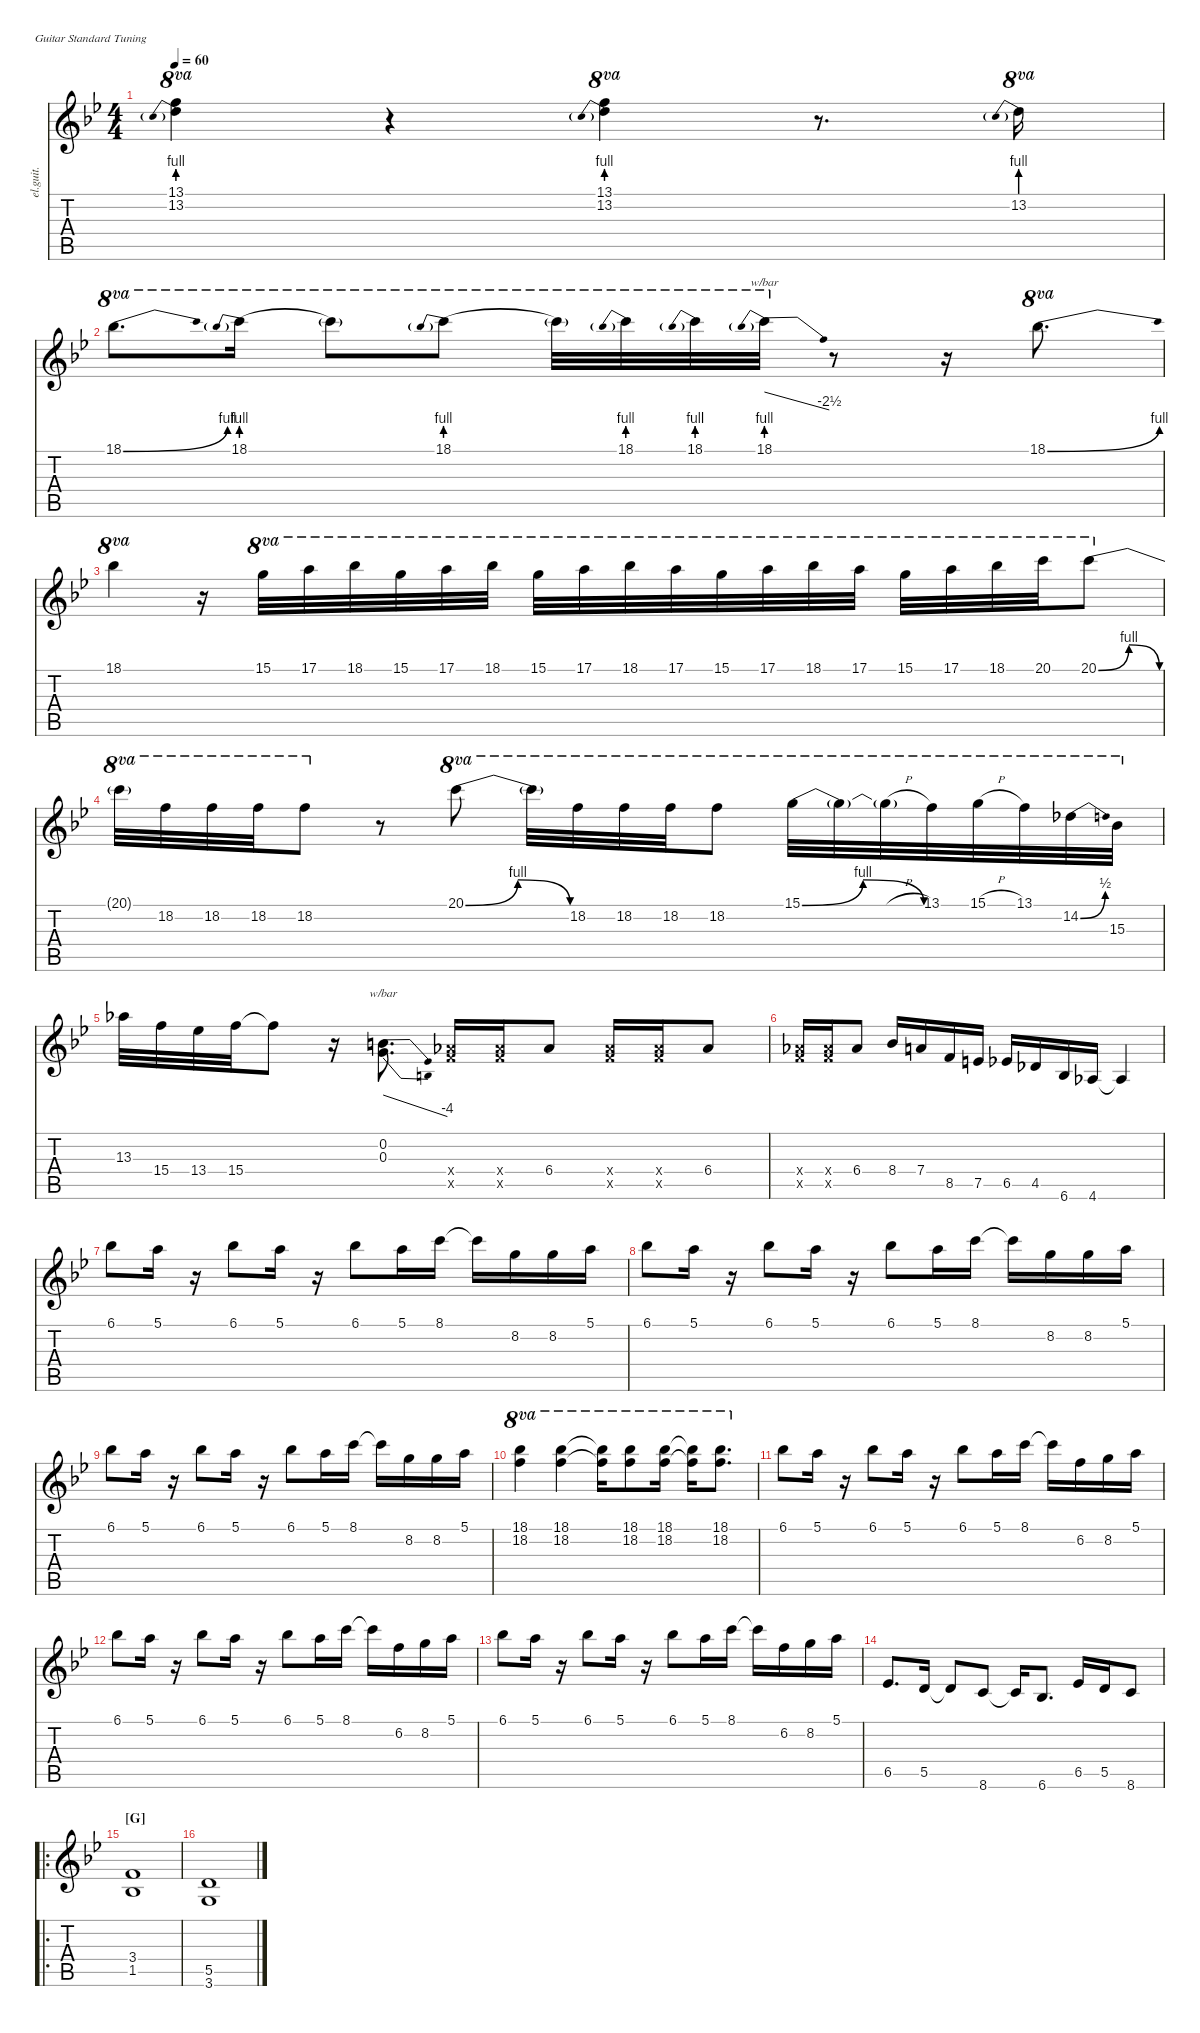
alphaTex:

\defaultSystemsLayout 4
\hideDynamics
\bracketExtendMode nobrackets
\otherSystemsTrackNameOrientation horizontal
\track ("Clean Guitar" "el.guit.") {defaultSystemsLayout 4 mute instrument electricguitarclean}
\staff {score tabs}
\tuning (E4 B3 G3 D3 A2 E2)
\ts (4 4)
\tempo 60
\clef g2
\ks bb
(13.2{be (prebend 0 4 60 4)} 13.1{acc forcenatural}).4{ot 8va dy mf beam Down} r.4{beam Down} (13.2{be (prebend 0 4 60 4)} 13.1{acc forcenatural}).4{ot 8va beam Down} r.8{d beam Down} 13.2{be (prebend 0 4 60 4)}.16{ot 8va beam Down} |
18.1{be (bend 0 0 15 4) acc b}.8{d ot 8va beam Down} 18.1{be (prebend 0 4 60 4)}.16{ot 8va beam Down} 18.1{t}.8{ot 8va beam Down} 18.1{be (prebend 0 4 60 4)}.8{ot 8va beam Down} 18.1{t}.32{ot 8va beam Down} 18.1{be (prebend 0 4 60 4)}.32{ot 8va beam Down} 18.1{be (prebend 0 4 60 4)}.32{ot 8va beam Down} 18.1{be (prebend 0 4 60 4)}.32{tbe (dive default 28.799999999999997 0 59.4 -10) ot 8va beam Down} r.8{beam Down} r.16{beam Down} 18.1{be (bend 0 0 15 4) acc b}.8{d ot 8va beam Down} |
18.1{acc b}.4{ot 8va beam Down} r.16{beam Down} 15.1{acc forcenatural}.32{ot 8va beam Down} 17.1{acc forcenatural}.32{ot 8va beam Down} 18.1{acc b}.32{ot 8va beam Down} 15.1{acc forcenatural}.32{ot 8va beam Down} 17.1{acc forcenatural}.32{ot 8va beam Down} 18.1{acc b}.32{ot 8va beam Down} 15.1{acc forcenatural}.32{ot 8va beam Down} 17.1{acc forcenatural}.32{ot 8va beam Down} 18.1{acc b}.32{ot 8va beam Down} 17.1{acc forcenatural}.32{ot 8va beam Down} 15.1{acc forcenatural}.32{ot 8va beam Down} 17.1{acc forcenatural}.32{ot 8va beam Down} 18.1{acc b}.32{ot 8va beam Down} 17.1{acc forcenatural}.32{ot 8va beam Down} 15.1{acc forcenatural}.32{ot 8va beam Down} 17.1{acc forcenatural}.32{ot 8va beam Down} 18.1{acc b}.32{ot 8va beam Down} 20.1{acc forcenatural}.32{ot 8va beam Down} 20.1{be (bendrelease 0 0 10.2 4 36.6 4 45.6 0) acc forcenatural}.8{ot 8va beam Down} |
20.1{t acc forcenatural}.32{ot 8va beam Down} 18.2{acc forcenatural}.32{ot 8va beam Down} 18.2{acc forcenatural}.32{ot 8va beam Down} 18.2{acc forcenatural}.32{ot 8va beam Down} 18.2{acc forcenatural}.8{ot 8va beam Down} r.8{beam Down} 20.1{be (bendrelease 0 0 10.2 4 41.4 4 49.199999999999996 0) acc forcenatural}.8{ot 8va beam Down} 20.1{t acc forcenatural}.32{ot 8va beam Down} 18.2{acc forcenatural}.32{ot 8va beam Down} 18.2{acc forcenatural}.32{ot 8va beam Down} 18.2{acc forcenatural}.32{ot 8va beam Down} 18.2{acc forcenatural}.8{ot 8va beam Down} 15.1{be (bendrelease 15.6 0 26.4 4 43.199999999999996 4 59.4 0) acc forcenatural}.32{ot 8va beam Down} 15.1{t acc forcenatural}.32{ot 8va beam Down} 15.1{h t acc forcenatural}.32{ot 8va beam Down} 13.1{acc forcenatural}.32{ot 8va beam Down} 15.1{h acc forcenatural}.32{ot 8va beam Down} 13.1{acc forcenatural}.32{ot 8va beam Down} 14.2{be (bend 0 0 28.799999999999997 2) acc b}.32{ot 8va beam Down} 15.3{acc b}.32{ot 8va beam Down} |
13.3{acc b}.32{beam Down} 15.4{acc forcenatural}.32{beam Down} 13.4{acc b}.32{beam Down} 15.4{acc forcenatural}.32{beam Down} 15.4{t acc forcenatural}.8{beam Down} r.16{beam Down} (0.2{acc forcenatural} 0.3{acc forcenatural}).8{d tbe (dive default 0 0 59.4 -16) beam Up} (6.4{x acc b} 8.5{x acc forcenatural}).16{beam Up} (6.4{x acc b} 8.5{x acc forcenatural}).16{beam Up} 6.4{acc b}.8{beam Up} (6.4{x acc b} 8.5{x acc forcenatural}).16{beam Up} (6.4{x acc b} 8.5{x acc forcenatural}).16{beam Up} 6.4{acc b}.8{beam Up} |
(6.4{x acc b} 8.5{x acc forcenatural}).16{beam Up} (6.4{x acc b} 8.5{x acc forcenatural}).16{beam Up} 6.4{acc b}.8{beam Up} 8.4{acc b}.16{beam Up} 7.4{acc forcenatural}.16{beam Up} 8.5{acc forcenatural}.16{beam Up} 7.5{acc forcenatural}.16{beam Up} 6.5{acc b}.16{beam Up} 4.5{acc b}.16{beam Up} 6.6{acc b}.16{beam Up} 4.6{acc b}.16{beam Up} 4.6{t acc b}.4{beam Up} |
6.1{acc b}.8{beam Down} 5.1{acc forcenatural}.16{beam Down} r.16{beam Down} 6.1{acc b}.8{beam Down} 5.1{acc forcenatural}.16{beam Down} r.16{beam Down} 6.1{acc b}.8{beam Down} 5.1{acc forcenatural}.16{beam Down} 8.1{acc forcenatural}.16{beam Down} 8.1{t acc forcenatural}.16{beam Down} 8.2{acc forcenatural}.16{beam Down} 8.2{acc forcenatural}.16{beam Down} 5.1{acc forcenatural}.16{beam Down} |
6.1{acc b}.8{beam Down} 5.1{acc forcenatural}.16{beam Down} r.16{beam Down} 6.1{acc b}.8{beam Down} 5.1{acc forcenatural}.16{beam Down} r.16{beam Down} 6.1{acc b}.8{beam Down} 5.1{acc forcenatural}.16{beam Down} 8.1{acc forcenatural}.16{beam Down} 8.1{t acc forcenatural}.16{beam Down} 8.2{acc forcenatural}.16{beam Down} 8.2{acc forcenatural}.16{beam Down} 5.1{acc forcenatural}.16{beam Down} |
6.1{acc b}.8{beam Down} 5.1{acc forcenatural}.16{beam Down} r.16{beam Down} 6.1{acc b}.8{beam Down} 5.1{acc forcenatural}.16{beam Down} r.16{beam Down} 6.1{acc b}.8{beam Down} 5.1{acc forcenatural}.16{beam Down} 8.1{acc forcenatural}.16{beam Down} 8.1{t acc forcenatural}.16{beam Down} 8.2{acc forcenatural}.16{beam Down} 8.2{acc forcenatural}.16{beam Down} 5.1{acc forcenatural}.16{beam Down} |
(18.1{acc b} 18.2{acc forcenatural}).4{ot 8va beam Down} (18.1{acc b} 18.2{acc forcenatural}).4{ot 8va beam Down} (18.1{t acc b} 18.2{t acc forcenatural}).16{ot 8va beam Down} (18.1{acc b} 18.2{acc forcenatural}).8{ot 8va beam Down} (18.1{acc b} 18.2{acc forcenatural}).16{ot 8va beam Down} (18.1{t acc b} 18.2{t acc forcenatural}).16{ot 8va beam Down} (18.1{acc b} 18.2{acc forcenatural}).8{d ot 8va beam Down} |
6.1{acc b}.8{beam Down} 5.1{acc forcenatural}.16{beam Down} r.16{beam Down} 6.1{acc b}.8{beam Down} 5.1{acc forcenatural}.16{beam Down} r.16{beam Down} 6.1{acc b}.8{beam Down} 5.1{acc forcenatural}.16{beam Down} 8.1{acc forcenatural}.16{beam Down} 8.1{t acc forcenatural}.16{beam Down} 6.2{acc forcenatural}.16{beam Down} 8.2{acc forcenatural}.16{beam Down} 5.1{acc forcenatural}.16{beam Down} |
6.1{acc b}.8{beam Down} 5.1{acc forcenatural}.16{beam Down} r.16{beam Down} 6.1{acc b}.8{beam Down} 5.1{acc forcenatural}.16{beam Down} r.16{beam Down} 6.1{acc b}.8{beam Down} 5.1{acc forcenatural}.16{beam Down} 8.1{acc forcenatural}.16{beam Down} 8.1{t acc forcenatural}.16{beam Down} 6.2{acc forcenatural}.16{beam Down} 8.2{acc forcenatural}.16{beam Down} 5.1{acc forcenatural}.16{beam Down} |
6.1{acc b}.8{beam Down} 5.1{acc forcenatural}.16{beam Down} r.16{beam Down} 6.1{acc b}.8{beam Down} 5.1{acc forcenatural}.16{beam Down} r.16{beam Down} 6.1{acc b}.8{beam Down} 5.1{acc forcenatural}.16{beam Down} 8.1{acc forcenatural}.16{beam Down} 8.1{t acc forcenatural}.16{beam Down} 6.2{acc forcenatural}.16{beam Down} 8.2{acc forcenatural}.16{beam Down} 5.1{acc forcenatural}.16{beam Down} |
6.5{acc b}.8{d beam Up} 5.5{acc forcenatural}.16{beam Up} 5.5{t acc forcenatural}.8{beam Up} 8.6{acc forcenatural}.8{beam Up} 8.6{t acc forcenatural}.16{beam Up} 6.6{acc b}.8{d beam Up} 6.5{acc b}.16{beam Up} 5.5{acc forcenatural}.16{beam Up} 8.6{acc forcenatural}.8{beam Up} |
\ro
\section ("G" "")
(1.5{acc b} 3.4{acc forcenatural}).1{beam Up} |
(5.5{acc forcenatural} 3.6{acc forcenatural}).1{beam Up}
